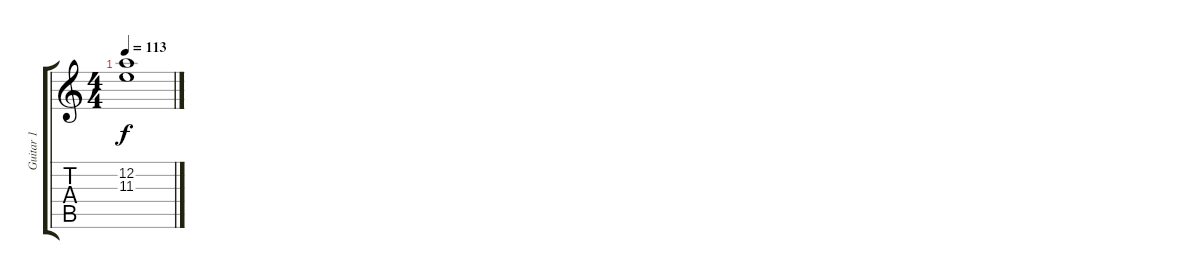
\track ("Guitar 1" "Guitar 1") {instrument distortionguitar}
\staff {score tabs}
\tuning (D4 A3 F3 C3 G2 D2) {hide}
\ts (4 4)
\tempo 113
\clef g2
\ks c
(12.2{t} 11.3{t}).1{dy f}
